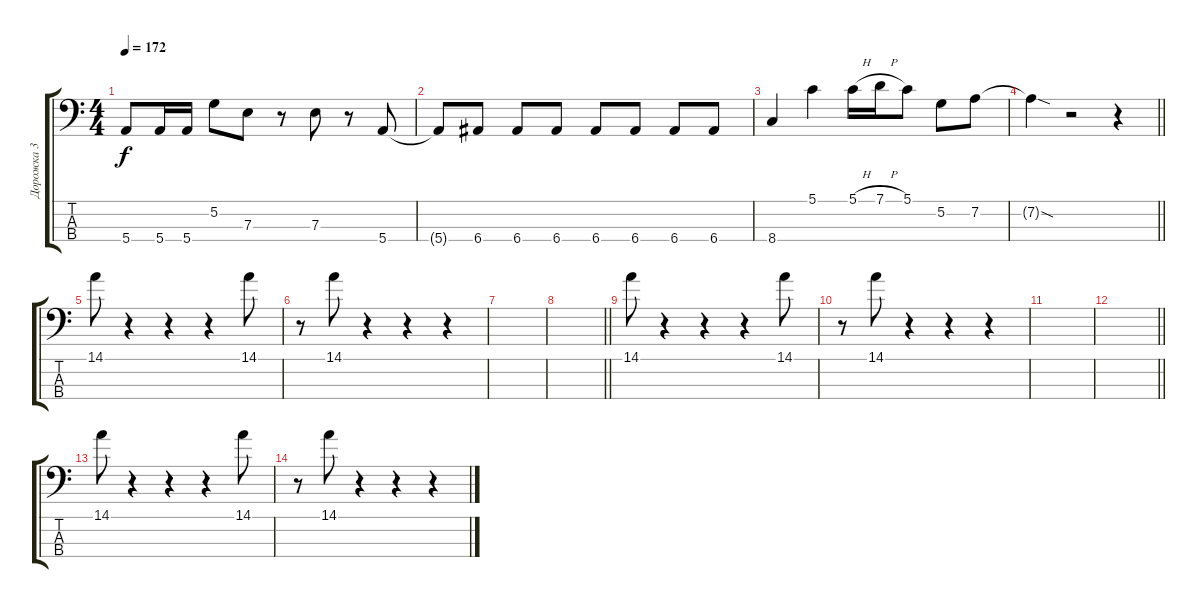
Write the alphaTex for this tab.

\track ("Дорожка 3" "Дорожка 3") {instrument electricbassfinger}
\staff {score tabs}
\tuning (G2 D2 A1 E1) {hide}
\ts (4 4)
\tempo 172
\clef f4
\ks c
5.4.8{dy f} 5.4.16 5.4.16 5.2.8 7.3.8 r.8 7.3.8 r.8 5.4.8 |
5.4{t}.8 6.4.8 6.4.8 6.4.8 6.4.8 6.4.8 6.4.8 6.4.8 |
8.4.4 5.1.4 5.1{h}.16 7.1{h}.16 5.1.8 5.2.8 7.2.8 |
\barLineRight lightlight
7.2{sod t}.4 r.2 r.4 |
14.1.8 r.4 r.4 r.4 14.1.8 |
r.8 14.1.8 r.4 r.4 r.4 |
|
\barLineRight lightlight
|
14.1.8 r.4 r.4 r.4 14.1.8 |
r.8 14.1.8 r.4 r.4 r.4 |
|
\barLineRight lightlight
|
14.1.8 r.4 r.4 r.4 14.1.8 |
r.8 14.1.8 r.4 r.4 r.4
